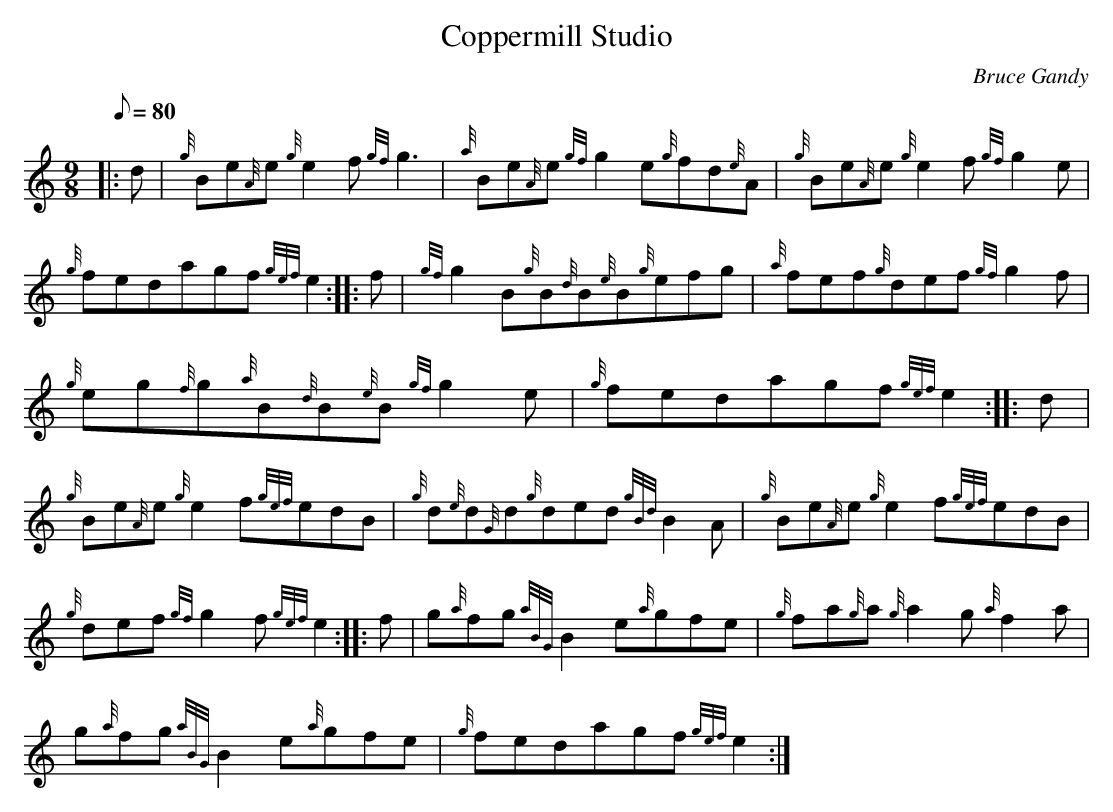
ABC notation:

X:1
T:Coppermill Studio
M:9/8
L:1/8
Q:80
C:Bruce Gandy
K:HP
|: d | \
{g}Be{A}e{g}e2f{gf}g3 | \
{a}Be{A}e{gf}g2e{g}fd{e}A | \
{g}Be{A}e{g}e2f{gf}g2e |
{g}fedagf{gef}e2 :: \
f | \
{gf}g2B{g}B{d}B{e}B{g}efg | \
{a}fef{g}def{gf}g2f |
{g}eg{f}g{a}B{d}B{e}B{gf}g2e | \
{g}fedagf{gef}e2 :: \
d |
{g}Be{A}e{g}e2f{gef}edB | \
{g}d{e}d{G}d{g}ded{gBd}B2A | \
{g}Be{A}e{g}e2f{gef}edB |
{g}def{gf}g2f{gef}e2 :: \
f | \
g{a}fg{aBG}B2e{a}gfe | \
{g}fa{g}a{g}a2g{a}f2a |
g{a}fg{aBG}B2e{a}gfe | \
{g}fedagf{gef}e2 :|
